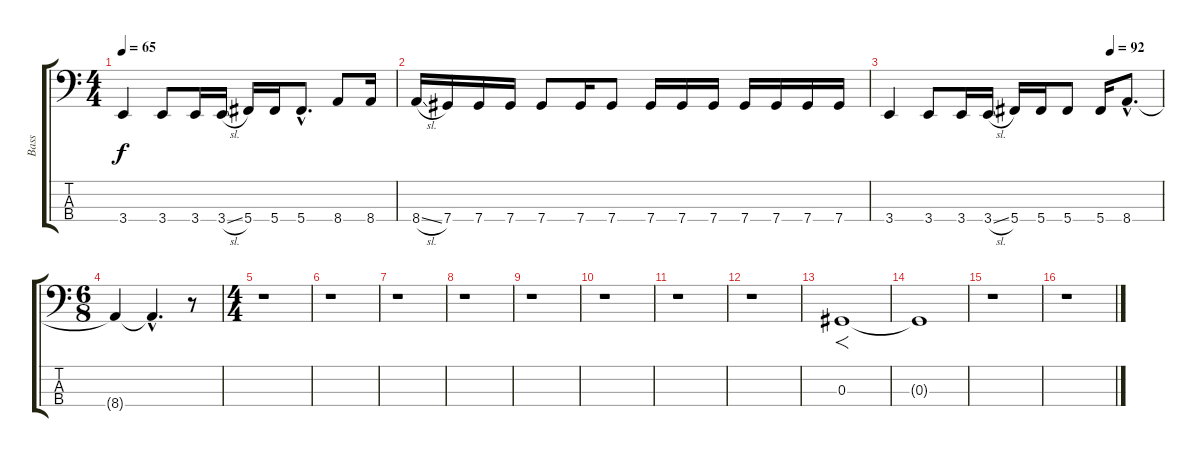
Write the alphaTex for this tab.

\track ("Bass" "Bass") {instrument electricbasspick}
\staff {score tabs}
\tuning (Gb2 Db2 Ab1 Db1) {hide}
\ts (4 4)
\tempo 65
\clef f4
\ks c
3.4.4{dy f} 3.4.8 3.4.16 3.4{sl}.16 5.4.16 5.4.16 5.4{hac}.8{d} 8.4.8 8.4.16 |
8.4{sl}.16 7.4.16 7.4.16 7.4.16 7.4.8 7.4.16 7.4.8 7.4.16 7.4.16 7.4.16 7.4.16 7.4.16 7.4.16 7.4.16 |
\tempo (92 0.8125)
3.4.4 3.4.8 3.4.16 3.4{sl}.16 5.4.16 5.4.16 5.4.8 5.4.16 8.4{hac}.8{d} |
\ts (6 8)
8.4{t}.4 8.4{hac t}.4{d} r.8 |
\ts (4 4)
\section ("" "")
r.1 |
r.1 |
\section ("" "")
r.1 |
r.1 |
r.1 |
r.1 |
r.1 |
r.1 |
0.3.1{f} |
0.3{t}.1 |
\section ("" "")
r.1 |
r.1
